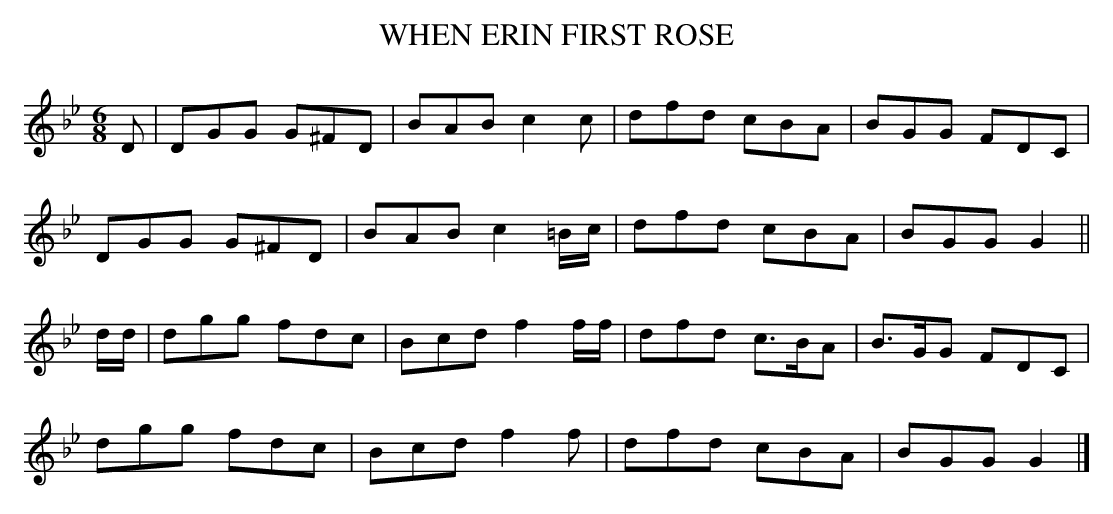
X:1
T:WHEN ERIN FIRST ROSE
Y:"boldly"
M:6/8
L:1/8
K:Gm
D|DGG G^FD|BAB c2c|dfd cBA|BGG FDC|
DGG G^FD|BAB c2=B/c/|dfd cBA|BGG G2||
d/d/|dgg fdc|Bcd f2f/f/|dfd c>BA|B>GG FDC|
dgg fdc|Bcd f2f|dfd cBA|BGG G2|]
